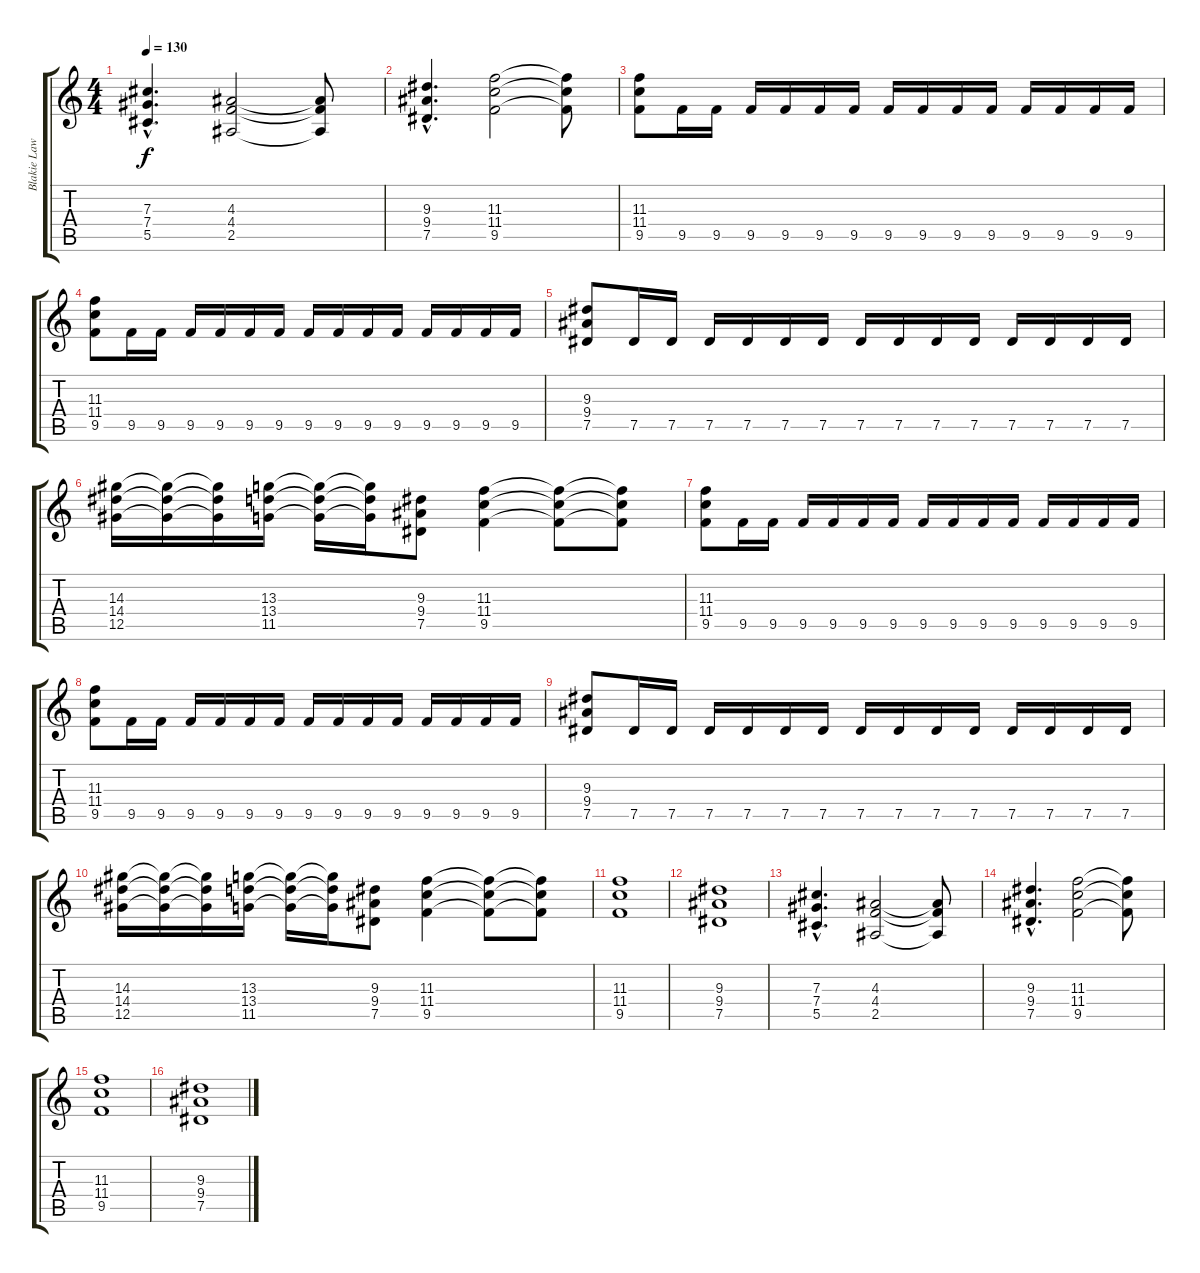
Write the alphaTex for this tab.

\track ("Blakie Lawless" "Blakie Law") {instrument distortionguitar}
\staff {score tabs}
\tuning (Eb4 Bb3 Gb3 Db3 Ab2 Eb2) {hide}
\ts (4 4)
\tempo 130
\clef g2
\ks c
(7.3{hac} 7.4{hac} 5.5{hac}).4{d dy f} (4.3 4.4 2.5).2 (4.3{t} 4.4{t} 2.5{t}).8 |
(9.3{hac} 9.4{hac} 7.5{hac}).4{d} (11.3 11.4 9.5).2 (11.3{t} 11.4{t} 9.5{t}).8 |
(11.3 11.4 9.5).8 9.5.16 9.5.16 9.5.16 9.5.16 9.5.16 9.5.16 9.5.16 9.5.16 9.5.16 9.5.16 9.5.16 9.5.16 9.5.16 9.5.16 |
(11.3 11.4 9.5).8 9.5.16 9.5.16 9.5.16 9.5.16 9.5.16 9.5.16 9.5.16 9.5.16 9.5.16 9.5.16 9.5.16 9.5.16 9.5.16 9.5.16 |
(9.3 9.4 7.5).8 7.5.16 7.5.16 7.5.16 7.5.16 7.5.16 7.5.16 7.5.16 7.5.16 7.5.16 7.5.16 7.5.16 7.5.16 7.5.16 7.5.16 |
(14.3 14.4 12.5).16 (14.3{t} 14.4{t} 12.5{t}).16 (14.3{t} 14.4{t} 12.5{t}).16 (13.3 13.4 11.5).16 (13.3{t} 13.4{t} 11.5{t}).16 (13.3{t} 13.4{t} 11.5{t}).16 (9.3 9.4 7.5).8 (11.3 11.4 9.5).4 (11.3{t} 11.4{t} 9.5{t}).8 (11.3{t} 11.4{t} 9.5{t}).8 |
(11.3 11.4 9.5).8 9.5.16 9.5.16 9.5.16 9.5.16 9.5.16 9.5.16 9.5.16 9.5.16 9.5.16 9.5.16 9.5.16 9.5.16 9.5.16 9.5.16 |
(11.3 11.4 9.5).8 9.5.16 9.5.16 9.5.16 9.5.16 9.5.16 9.5.16 9.5.16 9.5.16 9.5.16 9.5.16 9.5.16 9.5.16 9.5.16 9.5.16 |
(9.3 9.4 7.5).8 7.5.16 7.5.16 7.5.16 7.5.16 7.5.16 7.5.16 7.5.16 7.5.16 7.5.16 7.5.16 7.5.16 7.5.16 7.5.16 7.5.16 |
(14.3 14.4 12.5).16 (14.3{t} 14.4{t} 12.5{t}).16 (14.3{t} 14.4{t} 12.5{t}).16 (13.3 13.4 11.5).16 (13.3{t} 13.4{t} 11.5{t}).16 (13.3{t} 13.4{t} 11.5{t}).16 (9.3 9.4 7.5).8 (11.3 11.4 9.5).4 (11.3{t} 11.4{t} 9.5{t}).8 (11.3{t} 11.4{t} 9.5{t}).8 |
(11.3 11.4 9.5).1 |
(9.3 9.4 7.5).1 |
(7.3{hac} 7.4{hac} 5.5{hac}).4{d} (4.3 4.4 2.5).2 (4.3{t} 4.4{t} 2.5{t}).8 |
(9.3{hac} 9.4{hac} 7.5{hac}).4{d} (11.3 11.4 9.5).2 (11.3{t} 11.4{t} 9.5{t}).8 |
(11.3 11.4 9.5).1 |
(9.3 9.4 7.5).1
